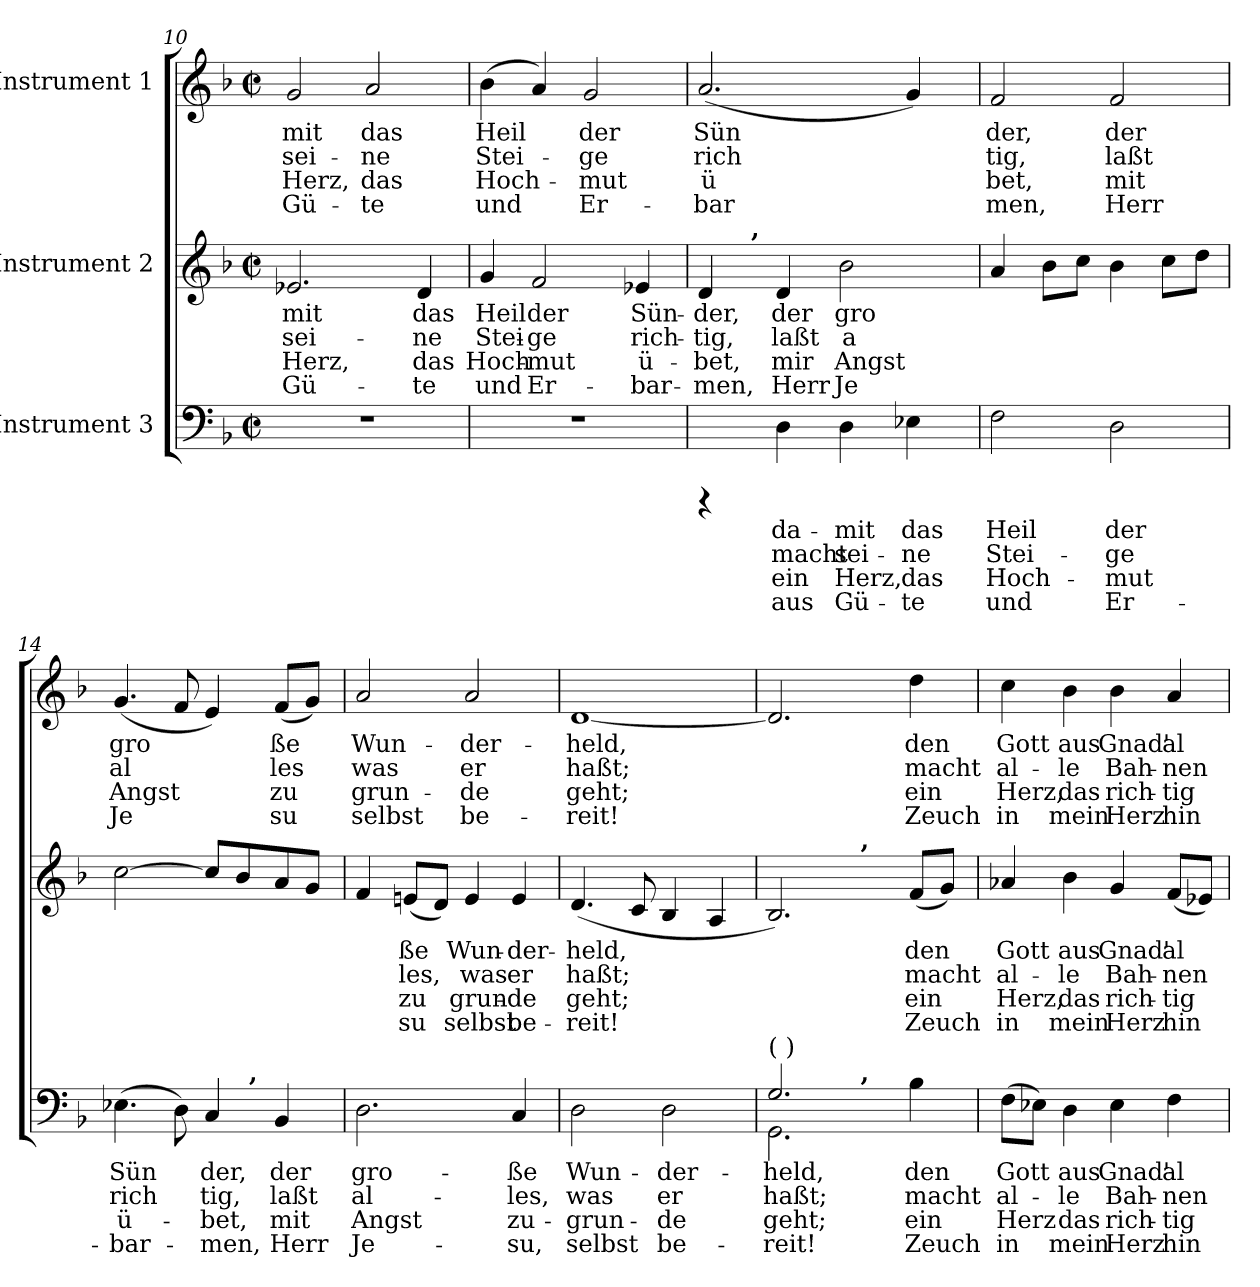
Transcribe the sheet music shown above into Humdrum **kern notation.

**kern	**text	**text	**text	**text	**kern	**text	**text	**text	**text	**kern	**text	**text	**text	**text
*part3	*part3	*part3	*part3	*part3	*part2	*part2	*part2	*part2	*part2	*part1	*part1	*part1	*part1	*part1
*staff3	*staff3	*staff3	*staff3	*staff3	*staff2	*staff2	*staff2	*staff2	*staff2	*staff1	*staff1	*staff1	*staff1	*staff1
*I"Instrument 3	*	*	*	*	*I"Instrument 2	*	*	*	*	*I"Instrument 1	*	*	*	*
*clefF4	*	*	*	*	*clefG2	*	*	*	*	*clefG2	*	*	*	*
*k[b-]	*	*	*	*	*k[b-]	*	*	*	*	*k[b-]	*	*	*	*
*F:	*	*	*	*	*F:	*	*	*	*	*F:	*	*	*	*
*M2/2	*	*	*	*	*M2/2	*	*	*	*	*M2/2	*	*	*	*
*met(c|)	*	*	*	*	*met(c|)	*	*	*	*	*met(c|)	*	*	*	*
=10	=10	=10	=10	=10	=10	=10	=10	=10	=10	=10	=10	=10	=10	=10
!	!	!	!	!	!	!LO:LY:b:rj	!LO:LY:b:rj	!LO:LY:b:rj	!LO:LY:b:rj	!	!LO:LY:b:rj	!LO:LY:b:rj	!LO:LY:b:rj	!LO:LY:b:rj
1r	.	.	.	.	2.e-X/	mit	sei-	-Herz,	Gü-	2g/	mit	sei-	-Herz,	Gü-
!	!	!	!	!	!	!	!	!	!	!	!LO:LY:b:rj	!LO:LY:b:rj	!LO:LY:b:rj	!LO:LY:b:rj
.	.	.	.	.	.	.	.	.	.	2a/	-das	ne	das	te
!	!	!	!	!	!	!LO:LY:b:rj	!LO:LY:b:rj	!LO:LY:b:rj	!LO:LY:b:rj	!	!	!	!	!
.	.	.	.	.	4d/	-das	ne	das	te	.	.	.	.	.
!!LO:LB:g=z
=11	=11	=11	=11	=11	=11	=11	=11	=11	=11	=11	=11	=11	=11	=11
!	!	!	!	!	!	!LO:LY:b:rj	!LO:LY:b:rj	!LO:LY:b:rj	!LO:LY:b:rj	!	!LO:LY:b:rj	!LO:LY:b:rj	!LO:LY:b:rj	!LO:LY:b:rj
1r	.	.	.	.	4g/	Heil	Stei-	-Hoch-	-und	(>4b-\	Heil	Stei-	-Hoch-	-und
!	!	!	!	!	!	!LO:LY:b:rj	!LO:LY:b:rj	!LO:LY:b:rj	!LO:LY:b:rj	!	!LO:LY:b:rj	!LO:LY:b:rj	!LO:LY:b:rj	!LO:LY:b:rj
.	.	.	.	.	2f/	der	ge	mut	Er-	4a/)	.	.	.	.
!	!	!	!	!	!	!	!	!	!	!	!LO:LY:b:rj	!LO:LY:b:rj	!LO:LY:b:rj	!LO:LY:b:rj
.	.	.	.	.	.	.	.	.	.	2g/	der	ge	mut	Er-
!	!	!	!	!	!	!LO:LY:b:rj	!LO:LY:b:rj	!LO:LY:b:rj	!LO:LY:b:rj	!	!	!	!	!
.	.	.	.	.	4e-X/	-Sün-	-rich-	-ü-	-bar-	.	.	.	.	.
=12	=12	=12	=12	=12	=12	=12	=12	=12	=12	=12	=12	=12	=12	=12
!	!	!	!	!	!	!LO:LY:b:rj	!LO:LY:b:rj	!LO:LY:b:rj	!LO:LY:b:rj	!	!LO:LY:b:rj	!LO:LY:b:rj	!LO:LY:b:rj	!LO:LY:b:rj
*	*	*	*	*	*^	*	*	*	*	*	*	*	*	*
4rCCC	.	.	.	.	4d/	8ryy	-der,	tig,	bet,	men,	(<2.a/	-Sün-	-rich-	-ü-	-bar-
.	.	.	.	.	.	32.ryy	.	.	.	.	.	.	.	.	.
!	!	!	!	!	!	!LO:TX:a:B:t=,	!	!	!	!	!	!	!	!	!
.	.	.	.	.	.	2ryy	.	.	.	.	.	.	.	.	.
!	!LO:LY:b:rj	!LO:LY:b:rj	!LO:LY:b:rj	!LO:LY:b:rj	!	!	!LO:LY:b:rj	!LO:LY:b:rj	!LO:LY:b:rj	!LO:LY:b:rj	!	!	!	!	!
4D\	da-	-macht	ein	aus	4d/	.	der	laßt	mir	Herr	.	.	.	.	.
!	!LO:LY:b:rj	!LO:LY:b:rj	!LO:LY:b:rj	!LO:LY:b:rj	!	!	!LO:LY:b:rj	!LO:LY:b:rj	!LO:LY:b:rj	!LO:LY:b:rj	!	!	!	!	!
4D\	mit	sei-	-Herz,	Gü-	2b-\	.	gro-	-a-	-Angst	Je-	.	.	.	.	.
.	.	.	.	.	.	4ryy	.	.	.	.	.	.	.	.	.
!	!LO:LY:b:rj	!LO:LY:b:rj	!LO:LY:b:rj	!LO:LY:b:rj	!	!	!	!	!	!	!	!LO:LY:b:rj	!LO:LY:b:rj	!LO:LY:b:rj	!LO:LY:b:rj
4E-X\	-das	ne	das	te	.	.	.	.	.	.	4g/)	--	--	--	--
.	.	.	.	.	.	16ryy	.	.	.	.	.	.	.	.	.
.	.	.	.	.	.	64ryy	.	.	.	.	.	.	.	.	.
=13	=13	=13	=13	=13	=13	=13	=13	=13	=13	=13	=13	=13	=13	=13	=13
!	!LO:LY:b:rj	!LO:LY:b:rj	!LO:LY:b:rj	!LO:LY:b:rj	!	!	!LO:LY:b:rj	!	!	!	!	!LO:LY:b:rj	!LO:LY:b:rj	!LO:LY:b:rj	!LO:LY:b:rj
*	*	*	*	*	*v	*v	*	*	*	*	*	*	*	*	*
2F\	Heil	Stei-	-Hoch-	-und	4a/	--	.	.	.	2f/	-der,	tig,	bet,	men,
!	!	!	!	!	!	!LO:LY:b:rj	!	!	!	!	!	!	!	!
.	.	.	.	.	8b-\L	--	.	.	.	.	.	.	.	.
!	!	!	!	!	!	!LO:LY:b:rj	!	!	!	!	!	!	!	!
.	.	.	.	.	8cc\J	--	.	.	.	.	.	.	.	.
!	!LO:LY:b:rj	!LO:LY:b:rj	!LO:LY:b:rj	!LO:LY:b:rj	!	!LO:LY:b:rj	!	!	!	!	!LO:LY:b:rj	!LO:LY:b:rj	!LO:LY:b:rj	!LO:LY:b:rj
2D\	der	ge	mut	Er-	4b-\	--	.	.	.	2f/	der	laßt	mit	Herr
!	!	!	!	!	!	!LO:LY:b:rj	!	!	!	!	!	!	!	!
.	.	.	.	.	8cc\L	--	.	.	.	.	.	.	.	.
!	!	!	!	!	!	!LO:LY:b:rj	!	!	!	!	!	!	!	!
.	.	.	.	.	8dd\J	--	.	.	.	.	.	.	.	.
=14	=14	=14	=14	=14	=14	=14	=14	=14	=14	=14	=14	=14	=14	=14
!	!LO:LY:b:rj	!LO:LY:b:rj	!LO:LY:b:rj	!LO:LY:b:rj	!	!LO:LY:b:rj	!	!	!	!	!LO:LY:b:rj	!LO:LY:b:rj	!LO:LY:b:rj	!LO:LY:b:rj
*^	*	*	*	*	*	*	*	*	*	*	*	*	*	*
(>4.E-X\	2ryy	-Sün-	-rich-	-ü-	-bar-	[>2cc\	--	.	.	.	(<4.g/	gro-	-al-	-Angst	Je-
!	!	!LO:LY:b:rj	!LO:LY:b:rj	!LO:LY:b:rj	!LO:LY:b:rj	!	!	!	!	!	!	!LO:LY:b:rj	!LO:LY:b:rj	!LO:LY:b:rj	!LO:LY:b:rj
8D\)	.	--	-	.	.	.	.	.	.	.	8f/	--	-	.	-
!	!	!LO:LY:b:rj	!LO:LY:b:rj	!LO:LY:b:rj	!LO:LY:b:rj	!	!LO:LY:b:rj	!	!	!	!	!LO:LY:b:rj	!LO:LY:b:rj	!LO:LY:b:rj	!LO:LY:b:rj
4C/	8ryy	der,	tig,	bet,	men,	8cc/L]	--	.	.	.	4e/)	--	-	.	-
!	!	!	!	!	!	!	!LO:LY:b:rj	!	!	!	!	!	!	!	!
.	32ryy	.	.	.	.	8b-/	--	.	.	.	.	.	.	.	.
!	!LO:TX:a:B:t=,	!	!	!	!	!	!	!	!	!	!	!	!	!	!
.	4ryy	.	.	.	.	.	.	.	.	.	.	.	.	.	.
!	!	!LO:LY:b:rj	!LO:LY:b:rj	!LO:LY:b:rj	!LO:LY:b:rj	!	!LO:LY:b:rj	!	!	!	!	!LO:LY:b:rj	!LO:LY:b:rj	!LO:LY:b:rj	!LO:LY:b:rj
4BB-/	.	der	laßt	mit	Herr	8a/	--	.	.	.	(<8f/L	-ße	les	zu-	-su
!	!	!	!	!	!	!	!LO:LY:b:rj	!	!	!	!	!LO:LY:b:rj	!LO:LY:b:rj	!LO:LY:b:rj	!LO:LY:b:rj
.	.	.	.	.	.	8g/J	--	.	.	.	8g/J)	.	.	-	-
.	16.ryy	.	.	.	.	.	.	.	.	.	.	.	.	.	.
!!LO:PB:g=z
=15	=15	=15	=15	=15	=15	=15	=15	=15	=15	=15	=15	=15	=15	=15	=15
!	!	!LO:LY:b:rj	!LO:LY:b:rj	!LO:LY:b:rj	!LO:LY:b:rj	!	!LO:LY:b:rj	!LO:LY:b:rj	!LO:LY:b:rj	!LO:LY:b:rj	!	!LO:LY:b:rj	!LO:LY:b:rj	!LO:LY:b:rj	!LO:LY:b:rj
*v	*v	*	*	*	*	*	*	*	*	*	*	*	*	*	*
2.D\	gro-	-al-	-Angst	Je-	4f/	--	-	.	-	2a/	Wun-	-was	grun-	-selbst
!	!	!	!	!	!	!LO:LY:b:rj	!LO:LY:b:rj	!LO:LY:b:rj	!LO:LY:b:rj	!	!	!	!	!
.	.	.	.	.	(<8en/L	-ße	les,	zu-	-su	.	.	.	.	.
!	!	!	!	!	!	!LO:LY:b:rj	!LO:LY:b:rj	!LO:LY:b:rj	!LO:LY:b:rj	!	!	!	!	!
.	.	.	.	.	8d/J)	.	-	-	-	.	.	.	.	.
!	!	!	!	!	!	!LO:LY:b:rj	!LO:LY:b:rj	!LO:LY:b:rj	!LO:LY:b:rj	!	!LO:LY:b:rj	!LO:LY:b:rj	!LO:LY:b:rj	!LO:LY:b:rj
.	.	.	.	.	4e/	-Wun-	-was	grun-	-selbst	2a/	der-	-er	de	be-
!	!LO:LY:b:rj	!LO:LY:b:rj	!LO:LY:b:rj	!LO:LY:b:rj	!	!LO:LY:b:rj	!LO:LY:b:rj	!LO:LY:b:rj	!LO:LY:b:rj	!	!	!	!	!
4C/	-ße	les,	zu-	-su,	4e/	der-	-er	de	be-	.	.	.	.	.
=16	=16	=16	=16	=16	=16	=16	=16	=16	=16	=16	=16	=16	=16	=16
!	!LO:LY:b:rj	!LO:LY:b:rj	!LO:LY:b:rj	!LO:LY:b:rj	!	!LO:LY:b:rj	!LO:LY:b:rj	!LO:LY:b:rj	!LO:LY:b:rj	!	!LO:LY:b:rj	!LO:LY:b:rj	!LO:LY:b:rj	!LO:LY:b:rj
2D\	Wun-	-was	grun-	-selbst	(<4.d/	-held,	haßt;	geht;	reit!	[<1d	-held,	haßt;	geht;	reit!
!	!	!	!	!	!	!LO:LY:b:rj	!LO:LY:b:rj	!LO:LY:b:rj	!LO:LY:b:rj	!	!	!	!	!
.	.	.	.	.	8c/	.	.	.	.	.	.	.	.	.
!	!LO:LY:b:rj	!LO:LY:b:rj	!LO:LY:b:rj	!LO:LY:b:rj	!	!LO:LY:b:rj	!LO:LY:b:rj	!LO:LY:b:rj	!LO:LY:b:rj	!	!	!	!	!
2D\	der-	-er	de	be-	4B-/	.	.	.	.	.	.	.	.	.
!	!	!	!	!	!	!LO:LY:b:rj	!LO:LY:b:rj	!LO:LY:b:rj	!LO:LY:b:rj	!	!	!	!	!
.	.	.	.	.	4A/	.	.	.	.	.	.	.	.	.
=17	=17	=17	=17	=17	=17	=17	=17	=17	=17	=17	=17	=17	=17	=17
*^	*	*	*	*	*	*	*	*	*	*	*	*	*	*
!LO:TX:a:t=( )	!	!	!	!	!	!	!	!	!	!	!	!	!	!	!
!	!	!LO:LY:b:rj	!LO:LY:b:rj	!LO:LY:b:rj	!LO:LY:b:rj	!	!LO:LY:b:rj	!LO:LY:b:rj	!LO:LY:b:rj	!LO:LY:b:rj	!	!LO:LY:b:rj	!LO:LY:b:rj	!LO:LY:b:rj	!LO:LY:b:rj
*	*^	*	*	*	*	*^	*	*	*	*	*	*	*	*	*
2.G/	2.GG\	4ryy	-held,	haßt;	geht;	reit!	2.B-/)	4ryy	.	.	.	.	2.d/]	.	.	.	.
.	.	8...ryy	.	.	.	.	.	8...ryy	.	.	.	.	.	.	.	.	.
!	!	!	!	!	!	!	!	!LO:TX:a:B:t=,	!	!	!	!	!	!	!	!	!
!	!	!LO:TX:a:B:t=,	!	!	!	!	!	!	!	!	!	!	!	!	!	!	!
.	.	2ryy	.	.	.	.	.	2ryy	.	.	.	.	.	.	.	.	.
!	!	!	!LO:LY:b:rj	!LO:LY:b:rj	!LO:LY:b:rj	!LO:LY:b:rj	!	!	!LO:LY:b:rj	!LO:LY:b:rj	!LO:LY:b:rj	!LO:LY:b:rj	!	!LO:LY:b:rj	!LO:LY:b:rj	!LO:LY:b:rj	!LO:LY:b:rj
4B-\	4ryy	.	den	macht	ein	Zeuch	(<8f/L	.	den	macht	ein	Zeuch	4dd\	den	macht	ein	Zeuch
!	!	!	!	!	!	!	!	!	!LO:LY:b:rj	!LO:LY:b:rj	!LO:LY:b:rj	!LO:LY:b:rj	!	!	!	!	!
.	.	.	.	.	.	.	8g/J)	.	.	.	.	.	.	.	.	.	.
.	.	64ryy	.	.	.	.	.	64ryy	.	.	.	.	.	.	.	.	.
=18	=18	=18	=18	=18	=18	=18	=18	=18	=18	=18	=18	=18	=18	=18	=18	=18	=18
!	!	!	!LO:LY:b:rj	!LO:LY:b:rj	!LO:LY:b:rj	!LO:LY:b:rj	!	!	!LO:LY:b:rj	!LO:LY:b:rj	!LO:LY:b:rj	!LO:LY:b:rj	!	!LO:LY:b:rj	!LO:LY:b:rj	!LO:LY:b:rj	!LO:LY:b:rj
*v	*v	*v	*	*	*	*	*	*	*	*	*	*	*	*	*	*	*
*	*	*	*	*	*v	*v	*	*	*	*	*	*	*	*	*
(>8F\L	Gott	al-	-Herz	in	4a-X/	Gott	al-	-Herz,	in	4cc\	Gott	al-	-Herz,	in
!	!LO:LY:b:rj	!LO:LY:b:rj	!LO:LY:b:rj	!LO:LY:b:rj	!	!	!	!	!	!	!	!	!	!
8E-X\J)	.	.	.	.	.	.	.	.	.	.	.	.	.	.
!	!LO:LY:b:rj	!LO:LY:b:rj	!LO:LY:b:rj	!LO:LY:b:rj	!	!LO:LY:b:rj	!LO:LY:b:rj	!LO:LY:b:rj	!LO:LY:b:rj	!	!LO:LY:b:rj	!LO:LY:b:rj	!LO:LY:b:rj	!LO:LY:b:rj
4D\	aus	le	das	mein	4b-\	aus	le	das	mein	4b-\	aus	le	das	mein
!	!LO:LY:b:rj	!LO:LY:b:rj	!LO:LY:b:rj	!LO:LY:b:rj	!	!LO:LY:b:rj	!LO:LY:b:rj	!LO:LY:b:rj	!LO:LY:b:rj	!	!LO:LY:b:rj	!LO:LY:b:rj	!LO:LY:b:rj	!LO:LY:b:rj
4E-\	Gnad'	Bah-	-rich-	-Herz	4g/	Gnad'	Bah-	-rich-	-Herz	4b-\	Gnad'	Bah-	-rich-	-Herz
!	!LO:LY:b:rj	!LO:LY:b:rj	!LO:LY:b:rj	!LO:LY:b:rj	!	!LO:LY:b:rj	!LO:LY:b:rj	!LO:LY:b:rj	!LO:LY:b:rj	!	!LO:LY:b:rj	!LO:LY:b:rj	!LO:LY:b:rj	!LO:LY:b:rj
4F\	al-	-nen	tig	hin-	(<8f/L	al-	-nen	tig	hin-	4a/	al-	-nen	tig	hin-
!	!	!	!	!	!	!LO:LY:b:rj	!LO:LY:b:rj	!LO:LY:b:rj	!LO:LY:b:rj	!	!	!	!	!
.	.	.	.	.	8e-X/J)	--	-	.	-	.	.	.	.	.
=	=	=	=	=	=	=	=	=	=	=	=	=	=	=
*-	*-	*-	*-	*-	*-	*-	*-	*-	*-	*-	*-	*-	*-	*-
